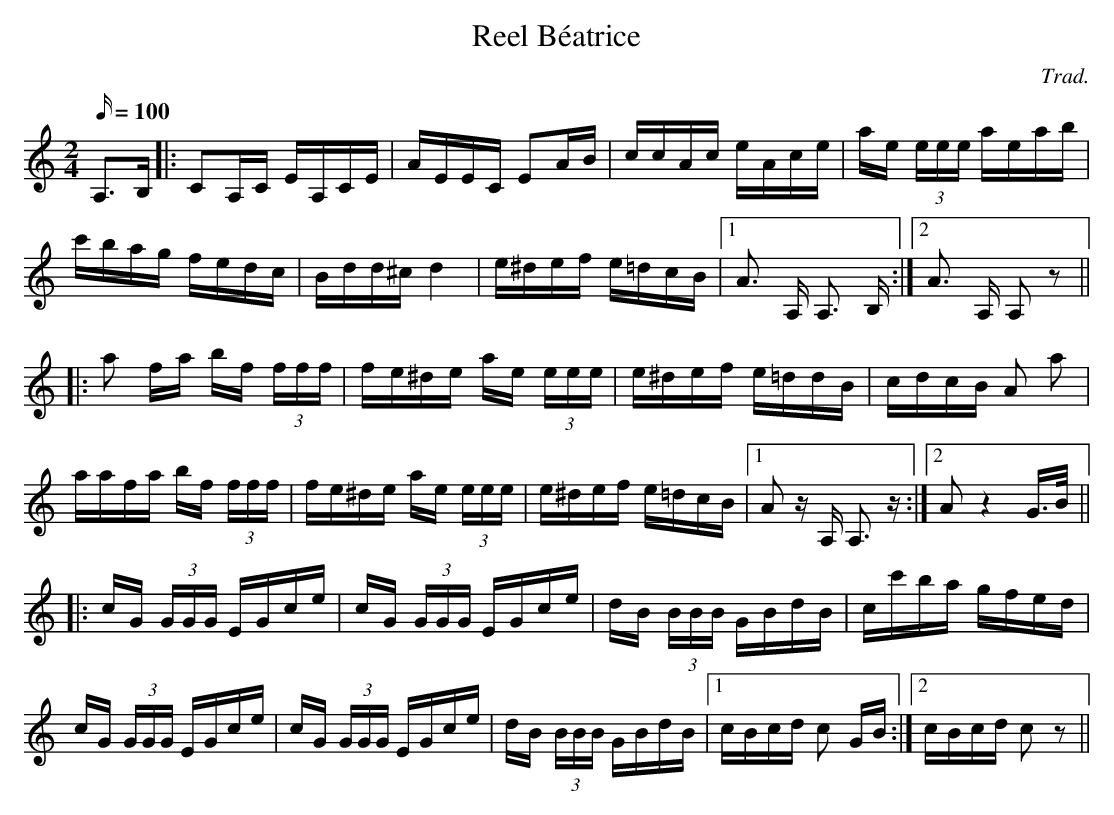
X:1
T:Reel Béatrice
M:2/4
L:1/16
Q:100
C:Trad.
K:Am
A,3B,|:C2A,C EA,CE|AEEC E2AB|ccAc eAce|ae (3eee aeab|!
c'bag fedc|Bdd^c d4|e^def e=dcB|1A3 A, A,3 B,:|2A3 A, A,2 z2||!
|:a2 fa bf (3fff|fe^de ae (3eee|e^def e=ddB|cdcB A2 a2|!
aafa bf (3fff|fe^de ae (3eee|e^def e=dcB|1A2 z A, A,3 z:|2A2 z4 G>B||!
|:cG (3GGG EGce|cG (3GGG EGce|dB (3BBB GBdB|cc'ba gfed|!
cG (3GGG EGce|cG (3GGG EGce|dB (3BBB GBdB|1cBcd c2 GB:|2cBcd c2 z2||!
